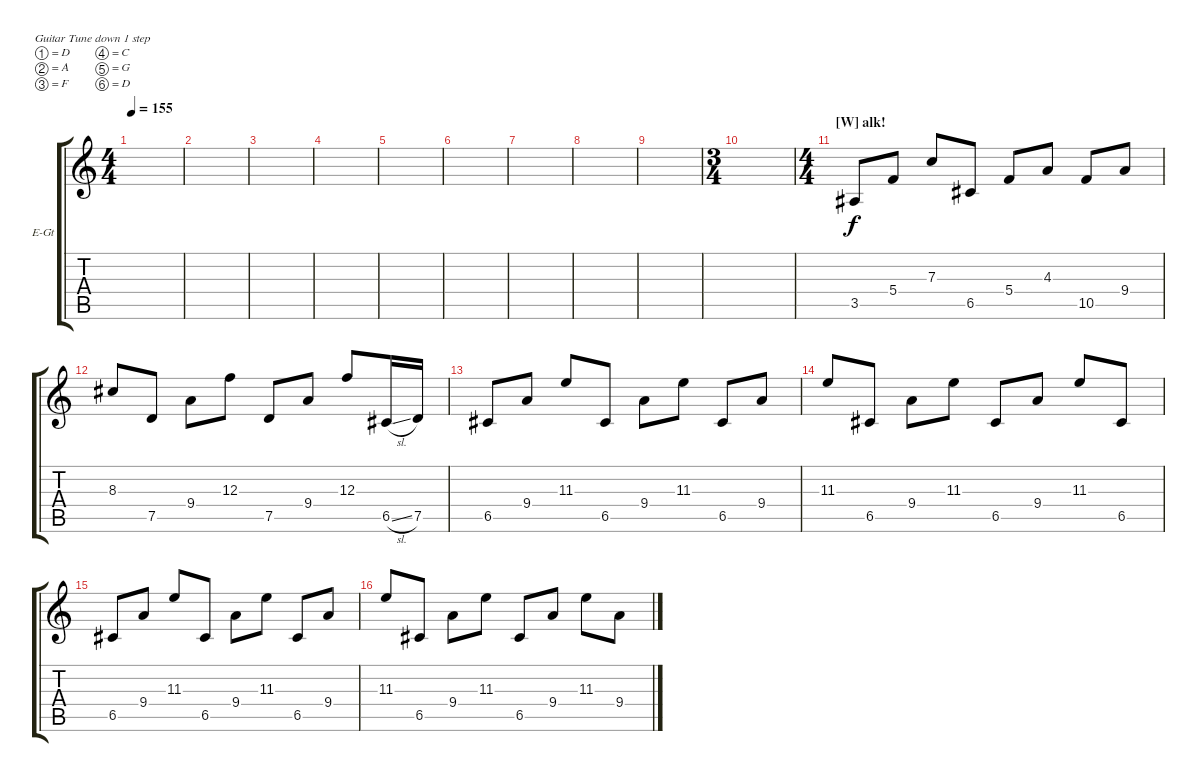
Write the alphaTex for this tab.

\defaultSystemsLayout 4
\bracketExtendMode groupsimilarinstruments
\firstSystemTrackNameOrientation horizontal
\otherSystemsTrackNameOrientation horizontal
\track ("K-Bo" "E-Gt") {instrument distortionguitar}
\staff {score tabs}
\tuning (D4 A3 F3 C3 G2 D2)
\ts (4 4)
\tempo 155
\clef g2
\ks c
|
|
|
|
|
|
|
|
|
\ts (3 4)
|
\ts (4 4)
\section ("W" "alk!")
3.5.8 5.4.8 7.3.8 6.5.8 5.4.8 4.3.8 10.5.8 9.4.8 |
8.3.8 7.5.8 9.4.8 12.3.8 7.5.8 9.4.8 12.3.8 6.5{sl}.16 7.5.16 |
6.5.8 9.4.8 11.3.8 6.5.8 9.4.8 11.3.8 6.5.8 9.4.8 |
11.3.8 6.5.8 9.4.8 11.3.8 6.5.8 9.4.8 11.3.8 6.5.8 |
6.5.8 9.4.8 11.3.8 6.5.8 9.4.8 11.3.8 6.5.8 9.4.8 |
11.3.8 6.5.8 9.4.8 11.3.8 6.5.8 9.4.8 11.3.8 9.4.8
